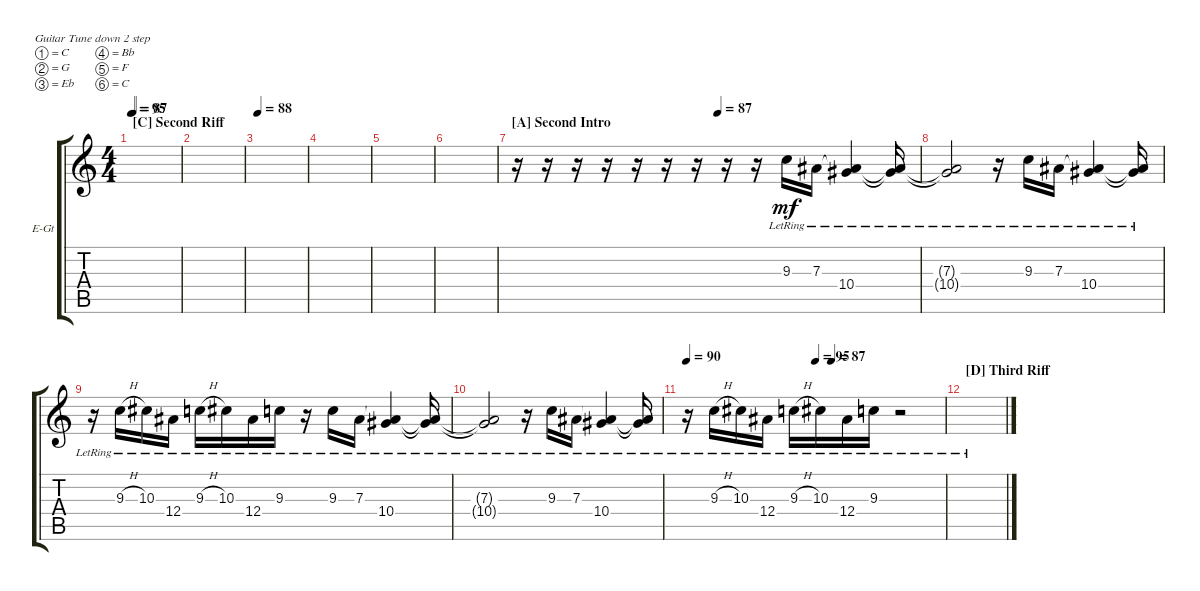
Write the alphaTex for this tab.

\defaultSystemsLayout 4
\bracketExtendMode groupsimilarinstruments
\firstSystemTrackNameOrientation horizontal
\otherSystemsTrackNameOrientation horizontal
\track ("Clean Guitar 1" "E-Gt") {instrument electricguitarclean}
\staff {score tabs}
\tuning (C4 G3 Eb3 Bb2 F2 C2)
\ts (4 4)
\section ("C" "Second Riff")
\tempo 95
\tempo (87 0.03125)
\clef g2
\ks c
|
|
\tempo 88
|
|
|
|
\section ("A" "Second Intro")
\tempo (87 0.5)
r.16 r.16 r.16 r.16 r.16 r.16 r.16 r.16 r.16 9.3{lr}.16{dy mf} 7.3{lr}.16 (10.4{lr} 7.3{lr t}).4 (10.4{lr t} 7.3{lr t}).16 |
(10.4{t} 7.3{lr t}).2 r.16 9.3{lr}.16 7.3{lr}.16 (10.4{lr} 7.3{lr t}).4 (10.4{lr t} 7.3{lr t}).16 |
r.16 9.3{h lr}.16 10.3{lr}.16 12.4{lr}.16 9.3{h lr}.16 10.3{lr}.16 12.4{lr}.16 9.3{lr}.16 r.16 9.3{lr}.16 7.3{lr}.16 (10.4{lr} 7.3{lr t}).4 (10.4{lr t} 7.3{lr t}).16 |
(7.3{lr t} 10.4{lr t}).2 r.16 9.3{lr}.16 7.3{lr}.16 (10.4{lr} 7.3{lr t}).4 (10.4{lr t} 7.3{lr t}).16 |
\tempo 90
\tempo (95 0.5)
\tempo (87 0.5625)
r.16 9.3{h lr}.16 10.3{lr}.16 12.4{lr}.16 9.3{h lr}.16 10.3{lr}.16 12.4{lr}.16 9.3{lr}.16 r.2 |
\section ("D" "Third Riff")
